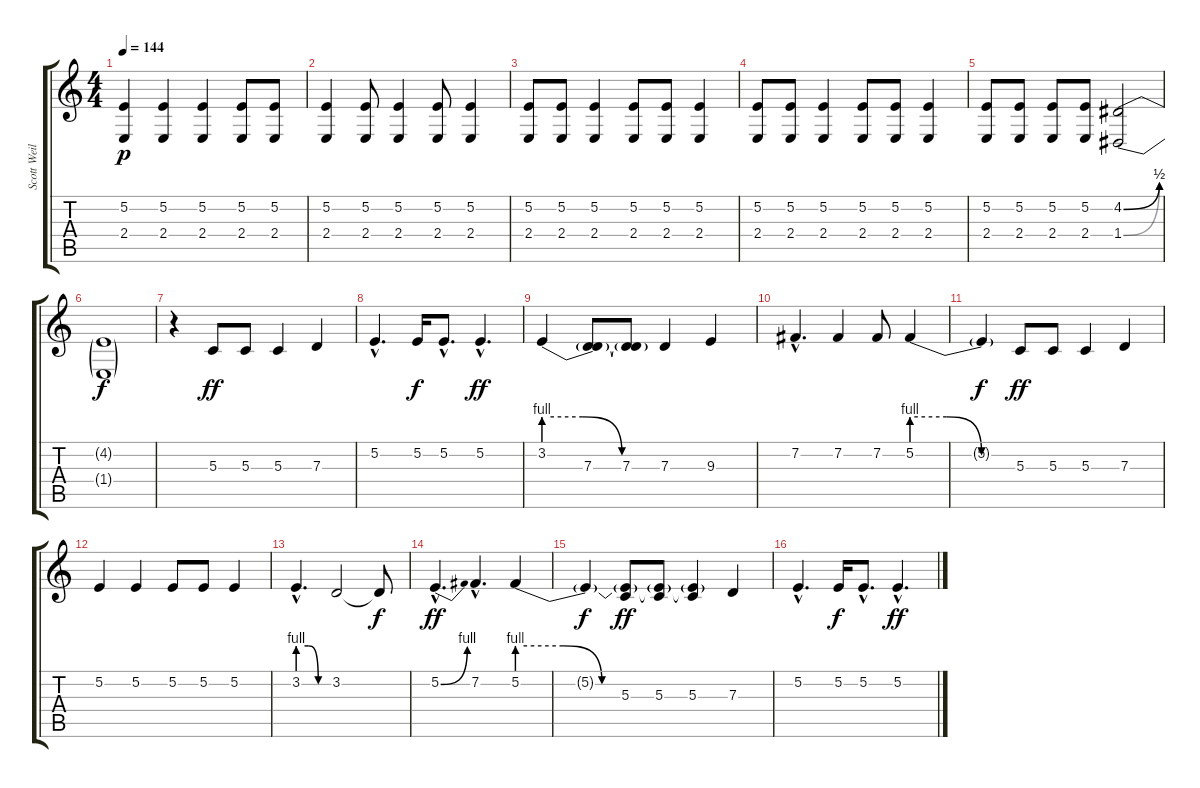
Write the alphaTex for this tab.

\track ("Scott Weiland" "Scott Weil") {instrument bassoon}
\staff {score tabs}
\tuning (E4 B3 G3 D3 A2 E2) {hide}
\ts (4 4)
\tempo 144
\clef g2
\ks c
(5.2 2.4).4{dy p} (5.2 2.4).4 (5.2 2.4).4 (5.2 2.4).8 (5.2 2.4).8 |
(5.2 2.4).4 (5.2 2.4).8 (5.2 2.4).4 (5.2 2.4).8 (5.2 2.4).4 |
(5.2 2.4).8 (5.2 2.4).8 (5.2 2.4).4 (5.2 2.4).8 (5.2 2.4).8 (5.2 2.4).4 |
(5.2 2.4).8 (5.2 2.4).8 (5.2 2.4).4 (5.2 2.4).8 (5.2 2.4).8 (5.2 2.4).4 |
(5.2 2.4).8 (5.2 2.4).8 (5.2 2.4).8 (5.2 2.4).8 (4.2{be (bend 0 0 60 2)} 1.4{be (bend 0 0 60 2)}).2 |
(4.2{t} 1.4{t}).1{dy f} |
r.4 5.3.8{dy ff} 5.3.8 5.3.4 7.3.4 |
5.2{hac}.4{d} 5.2.16{dy f} 5.2{hac}.8{d} 5.2{hac}.4{d dy ff} |
3.2{be (custom 0 4 20 4 40 0 60 0)}.4 (3.2{t} 7.3).8 (3.2{t} 7.3).8 7.3.4 9.3.4 |
7.2{hac}.4{d} 7.2.4 7.2.8 5.2{be (custom 0 4 20 4 40 0 60 0)}.4 |
5.2{t}.4{dy f} 5.3.8{dy ff} 5.3.8 5.3.4 7.3.4 |
5.2.4 5.2.4 5.2.8 5.2.8 5.2.4 |
3.2{be (custom 0 4 20 4 40 0 60 0) hac}.4{d} 3.2.2 3.2{t}.8{dy f} |
5.2{be (bend 0 0 60 4) hac}.4{d dy ff} 7.2{hac}.4{d} 5.2{be (custom 0 4 13 4 24 0 40 0 60 0)}.4 |
5.2{t}.4{dy f} (5.2{t} 5.3).8{dy ff} (5.2{t} 5.3).8 (5.2{t} 5.3).4 7.3.4 |
5.2{hac}.4{d} 5.2.16{dy f} 5.2{hac}.8{d} 5.2{hac}.4{d dy ff}
